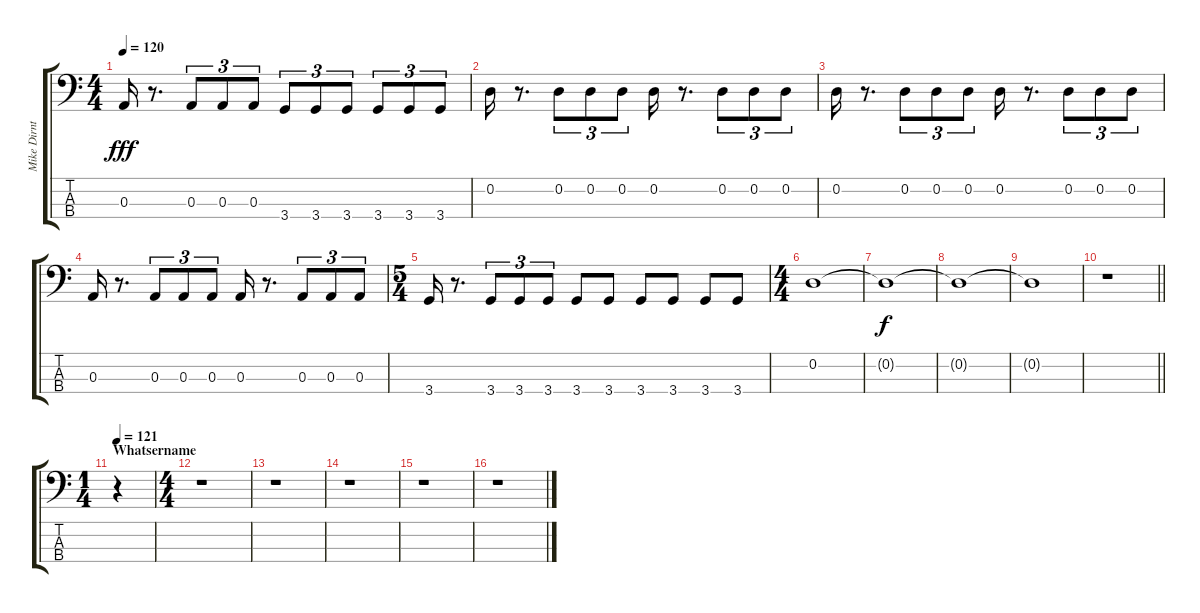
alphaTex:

\track ("Mike Dirnt" "Mike Dirnt") {instrument electricbassfinger}
\staff {score tabs}
\tuning (G2 D2 A1 E1) {hide}
\ts (4 4)
\tempo 120
\clef f4
\ks c
0.3.16{dy fff} r.8{d} 0.3.8{tu (3 2)} 0.3.8{tu (3 2)} 0.3.8{tu (3 2)} 3.4.8{tu (3 2)} 3.4.8{tu (3 2)} 3.4.8{tu (3 2)} 3.4.8{tu (3 2)} 3.4.8{tu (3 2)} 3.4.8{tu (3 2)} |
0.2.16 r.8{d} 0.2.8{tu (3 2)} 0.2.8{tu (3 2)} 0.2.8{tu (3 2)} 0.2.16 r.8{d} 0.2.8{tu (3 2)} 0.2.8{tu (3 2)} 0.2.8{tu (3 2)} |
0.2.16 r.8{d} 0.2.8{tu (3 2)} 0.2.8{tu (3 2)} 0.2.8{tu (3 2)} 0.2.16 r.8{d} 0.2.8{tu (3 2)} 0.2.8{tu (3 2)} 0.2.8{tu (3 2)} |
0.3.16 r.8{d} 0.3.8{tu (3 2)} 0.3.8{tu (3 2)} 0.3.8{tu (3 2)} 0.3.16 r.8{d} 0.3.8{tu (3 2)} 0.3.8{tu (3 2)} 0.3.8{tu (3 2)} |
\ts (5 4)
3.4.16 r.8{d} 3.4.8{tu (3 2)} 3.4.8{tu (3 2)} 3.4.8{tu (3 2)} 3.4.8 3.4.8 3.4.8 3.4.8 3.4.8 3.4.8 |
\ts (4 4)
0.2.1 |
0.2{t}.1{dy f} |
0.2{t}.1 |
0.2{t}.1 |
\barLineRight lightlight
r.1 |
\ts (1 4)
\section ("" "Whatsername")
\tempo 121
r.4{volume 13} |
\ts (4 4)
r.1 |
r.1 |
r.1 |
r.1 |
r.1
